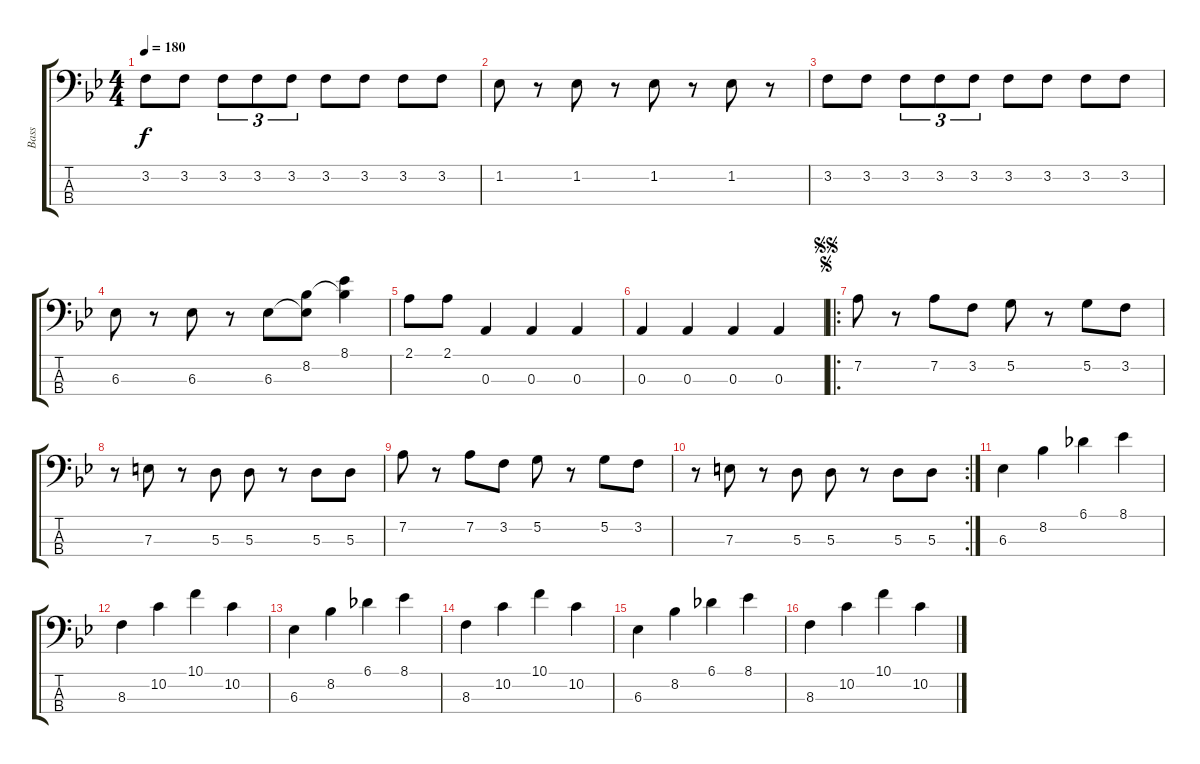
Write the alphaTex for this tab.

\track ("Bass" "Bass") {instrument electricbassfinger}
\staff {score tabs}
\tuning (G2 D2 A1 E1) {hide}
\ts (4 4)
\tempo 180
\clef f4
\ks bb
3.2.8{dy f} 3.2.8 3.2.8{tu (3 2)} 3.2.8{tu (3 2)} 3.2.8{tu (3 2)} 3.2.8 3.2.8 3.2.8 3.2.8 |
1.2.8 r.8 1.2.8 r.8 1.2.8 r.8 1.2.8 r.8 |
3.2.8 3.2.8 3.2.8{tu (3 2)} 3.2.8{tu (3 2)} 3.2.8{tu (3 2)} 3.2.8 3.2.8 3.2.8 3.2.8 |
6.3.8 r.8 6.3.8 r.8 6.3.8 (8.2 6.3{t}).8 (8.1 8.2{t}).4 |
2.1.8 2.1.8 0.3.4 0.3.4 0.3.4 |
0.3.4 0.3.4 0.3.4 0.3.4 |
\ro
\jump segno
\jump segnosegno
7.2.8 r.8 7.2.8 3.2.8 5.2.8 r.8 5.2.8 3.2.8 |
r.8 7.3.8 r.8 5.3.8 5.3.8 r.8 5.3.8 5.3.8 |
7.2.8 r.8 7.2.8 3.2.8 5.2.8 r.8 5.2.8 3.2.8 |
\rc 2
r.8 7.3.8 r.8 5.3.8 5.3.8 r.8 5.3.8 5.3.8 |
6.3.4 8.2.4 6.1.4 8.1.4 |
8.3.4 10.2.4 10.1.4 10.2.4 |
6.3.4 8.2.4 6.1.4 8.1.4 |
8.3.4 10.2.4 10.1.4 10.2.4 |
6.3.4 8.2.4 6.1.4 8.1.4 |
8.3.4 10.2.4 10.1.4 10.2.4
